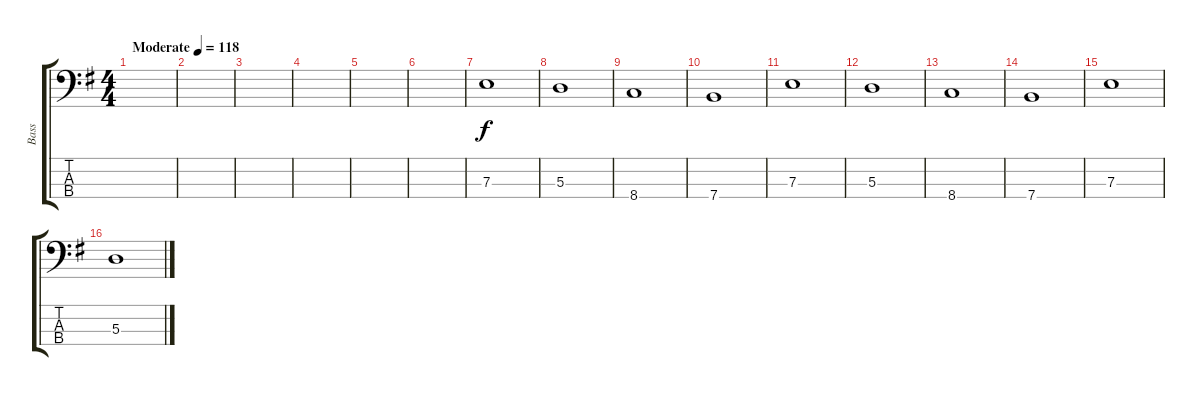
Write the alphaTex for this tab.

\track ("Bass" "Bass") {instrument electricbassfinger}
\staff {score tabs}
\tuning (G2 D2 A1 E1) {hide}
\ts (4 4)
\tempo (118 "Moderate")
\clef f4
\ks eminor
|
|
|
|
|
|
7.3.1{volume 4} |
5.3.1 |
8.4.1 |
7.4.1 |
7.3.1{volume 8} |
5.3.1 |
8.4.1 |
7.4.1 |
7.3.1{volume 16} |
5.3.1
